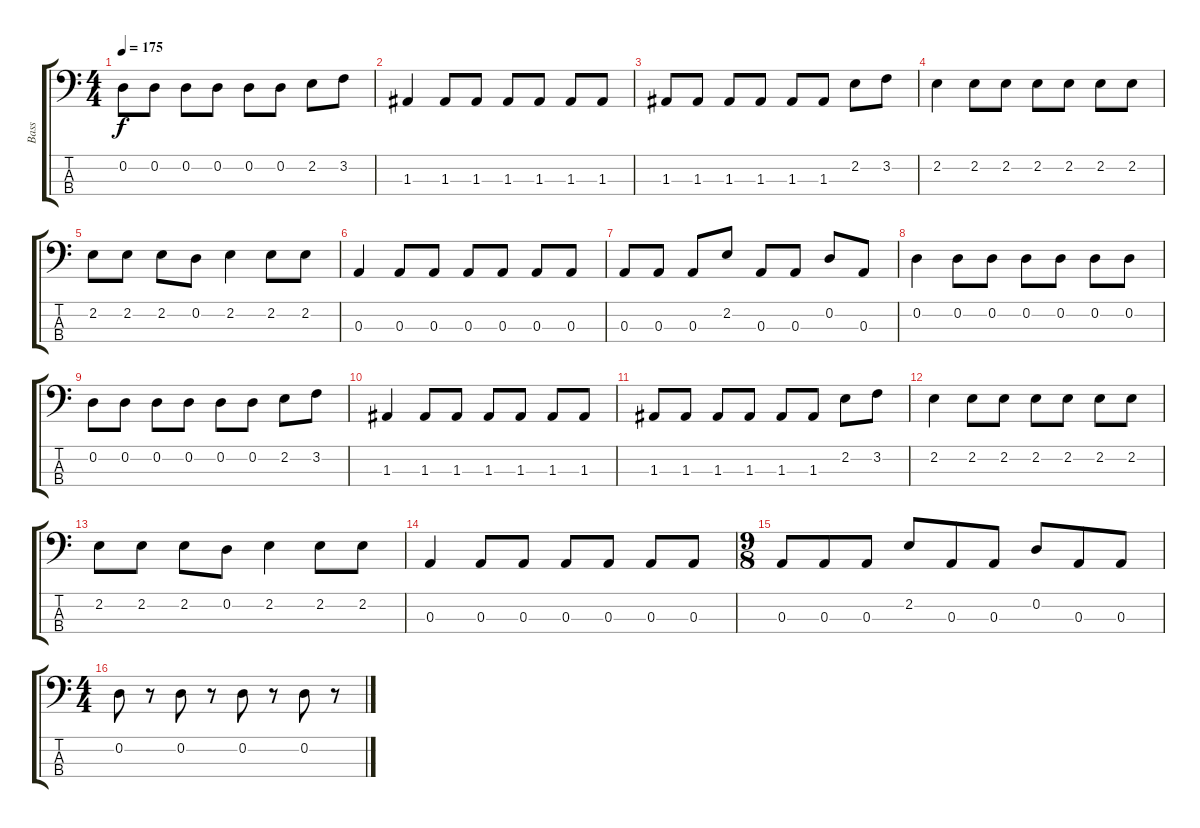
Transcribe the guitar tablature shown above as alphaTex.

\track ("Bass" "Bass") {instrument electricbassfinger}
\staff {score tabs}
\tuning (G2 D2 A1 E1) {hide}
\ts (4 4)
\tempo 175
\clef f4
\ks c
0.2.8{dy f} 0.2.8 0.2.8 0.2.8 0.2.8 0.2.8 2.2.8 3.2.8 |
1.3.4 1.3.8 1.3.8 1.3.8 1.3.8 1.3.8 1.3.8 |
1.3.8 1.3.8 1.3.8 1.3.8 1.3.8 1.3.8 2.2.8 3.2.8 |
2.2.4 2.2.8 2.2.8 2.2.8 2.2.8 2.2.8 2.2.8 |
2.2.8 2.2.8 2.2.8 0.2.8 2.2.4 2.2.8 2.2.8 |
0.3.4 0.3.8 0.3.8 0.3.8 0.3.8 0.3.8 0.3.8 |
0.3.8 0.3.8 0.3.8 2.2.8 0.3.8 0.3.8 0.2.8 0.3.8 |
0.2.4 0.2.8 0.2.8 0.2.8 0.2.8 0.2.8 0.2.8 |
0.2.8 0.2.8 0.2.8 0.2.8 0.2.8 0.2.8 2.2.8 3.2.8 |
1.3.4 1.3.8 1.3.8 1.3.8 1.3.8 1.3.8 1.3.8 |
1.3.8 1.3.8 1.3.8 1.3.8 1.3.8 1.3.8 2.2.8 3.2.8 |
2.2.4 2.2.8 2.2.8 2.2.8 2.2.8 2.2.8 2.2.8 |
2.2.8 2.2.8 2.2.8 0.2.8 2.2.4 2.2.8 2.2.8 |
0.3.4 0.3.8 0.3.8 0.3.8 0.3.8 0.3.8 0.3.8 |
\ts (9 8)
0.3.8 0.3.8 0.3.8 2.2.8 0.3.8 0.3.8 0.2.8 0.3.8 0.3.8 |
\ts (4 4)
0.2.8 r.8 0.2.8 r.8 0.2.8 r.8 0.2.8 r.8
